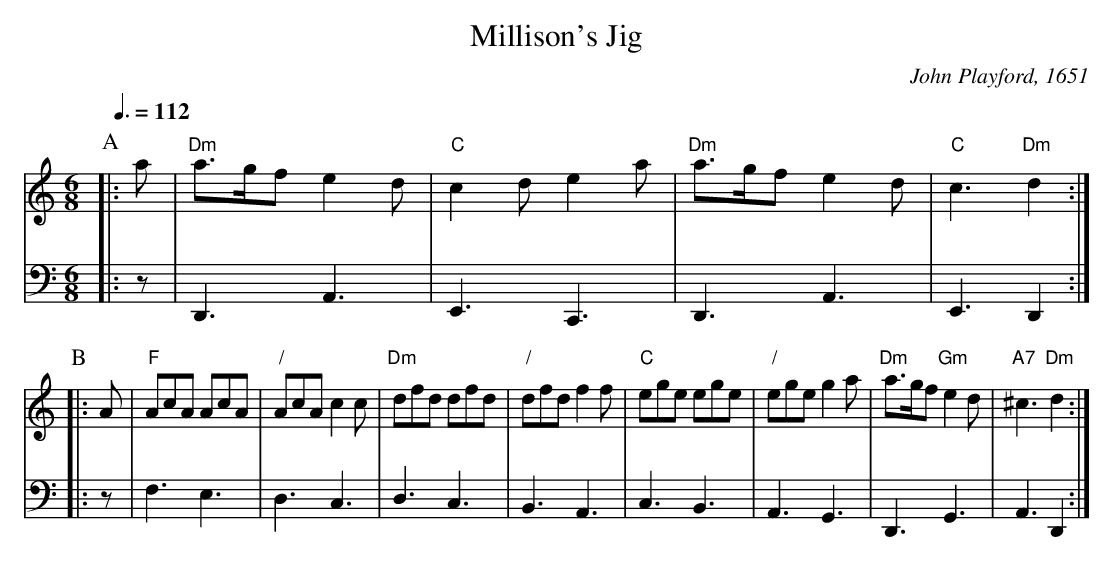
X:1
T:Millison's Jig
C:John Playford, 1651
M:6/8
L:1/8
Q:3/8=112
K:DDor
P:A
V:1
|: a | "Dm"a>gf e2d | "C"c2d e2a | "Dm"a>gf e2d | "C"c3 "Dm"d2 :|
V:2 bass octave=-2
|: z | D3 A3 | E3 C3 | D3 A3 | E3 D2 :|
P:B
V:1
|: A | "F"AcA AcA | "/"AcA c2c | "Dm"dfd dfd | "/"dfd f2f |\
"C"ege ege | "/"ege g2a | "Dm"a>gf "Gm"e2d | "A7"^c3 "Dm"d2 :|
V:2
|: z | f3 e3 | d3 c3 | d3 c3 | B3 A3 |\
c3 B3 | A3 G3 | D3 G3 | A3 D2 :|
